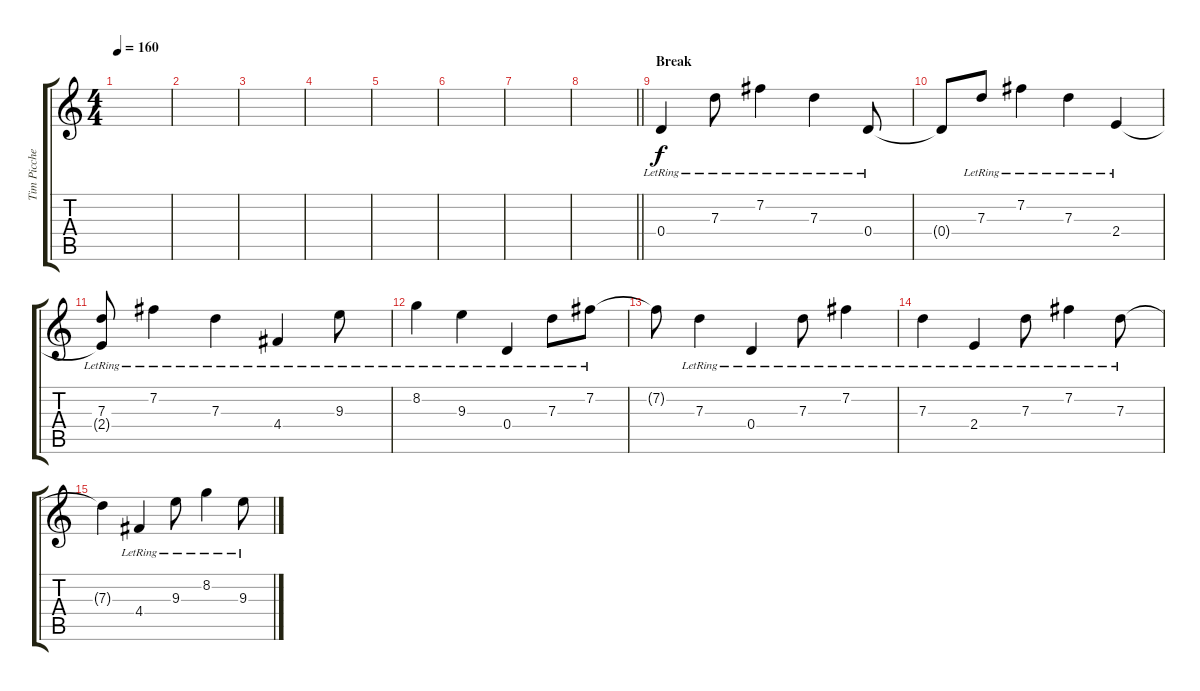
\track ("Tim Picchetti (Extra)" "Tim Picche") {instrument overdrivenguitar}
\staff {score tabs}
\tuning (E4 B3 G3 D3 A2 E2) {hide}
\ts (4 4)
\tempo 160
\clef g2
\ks c
|
|
|
|
|
|
|
\barLineRight lightlight
|
\section ("" "Break")
0.4{lr}.4{instrument electricguitarclean} 7.3{lr}.8 7.2{lr}.4 7.3{lr}.4 0.4{lr}.8 |
0.4{t}.8 7.3{lr}.8 7.2{lr}.4 7.3{lr}.4 2.4{lr}.4 |
(7.3{lr} 2.4{t}).8 7.2{lr}.4 7.3{lr}.4 4.4{lr}.4 9.3{lr}.8 |
8.2{lr}.4 9.3{lr}.4 0.4{lr}.4 7.3{lr}.8 7.2{lr}.8 |
7.2{t}.8 7.3{lr}.4 0.4{lr}.4 7.3{lr}.8 7.2{lr}.4 |
7.3{lr}.4 2.4{lr}.4 7.3{lr}.8 7.2{lr}.4 7.3{lr}.8 |
7.3{t}.4 4.4{lr}.4 9.3{lr}.8 8.2{lr}.4 9.3{lr}.8
